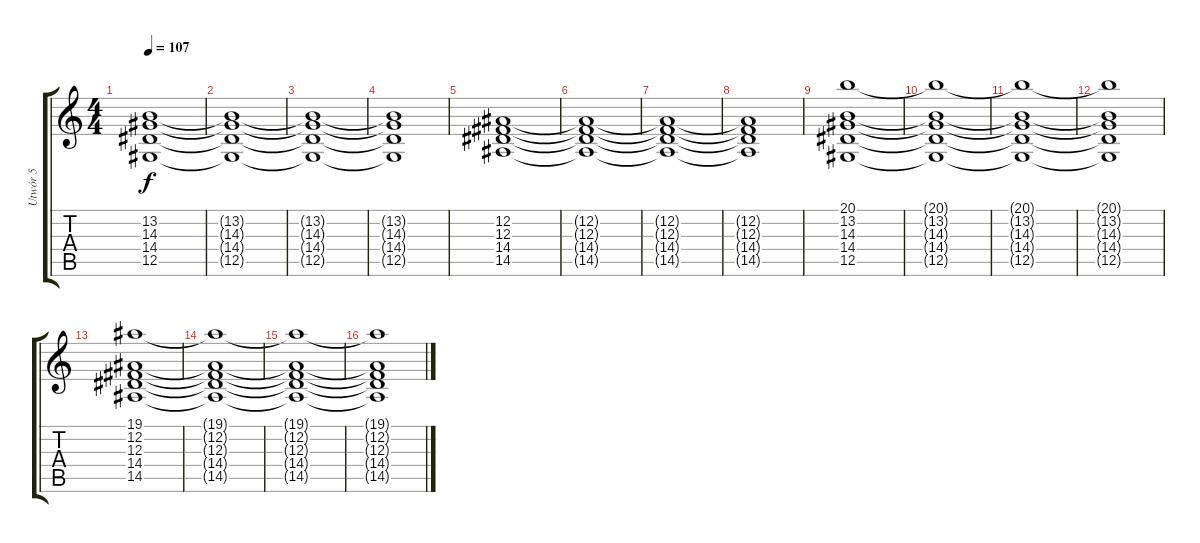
\track ("Utwór 5" "Utwór 5") {instrument fx6goblins}
\staff {score tabs}
\tuning (Eb4 Bb3 Gb3 Db3 Ab2 Db2) {hide}
\ts (4 4)
\tempo 107
\clef g2
\ks c
(13.2 14.3 14.4 12.5).1{dy f} |
(13.2{t} 14.3{t} 14.4{t} 12.5{t}).1 |
(13.2{t} 14.3{t} 14.4{t} 12.5{t}).1 |
(13.2{t} 14.3{t} 14.4{t} 12.5{t}).1 |
(12.2 12.3 14.4 14.5).1 |
(12.2{t} 12.3{t} 14.4{t} 14.5{t}).1 |
(12.2{t} 12.3{t} 14.4{t} 14.5{t}).1 |
(12.2{t} 12.3{t} 14.4{t} 14.5{t}).1 |
(20.1 13.2 14.3 14.4 12.5).1 |
(20.1{t} 13.2{t} 14.3{t} 14.4{t} 12.5{t}).1 |
(20.1{t} 13.2{t} 14.3{t} 14.4{t} 12.5{t}).1 |
(20.1{t} 13.2{t} 14.3{t} 14.4{t} 12.5{t}).1 |
(19.1 12.2 12.3 14.4 14.5).1 |
(19.1{t} 12.2{t} 12.3{t} 14.4{t} 14.5{t}).1 |
(19.1{t} 12.2{t} 12.3{t} 14.4{t} 14.5{t}).1 |
(19.1{t} 12.2{t} 12.3{t} 14.4{t} 14.5{t}).1
